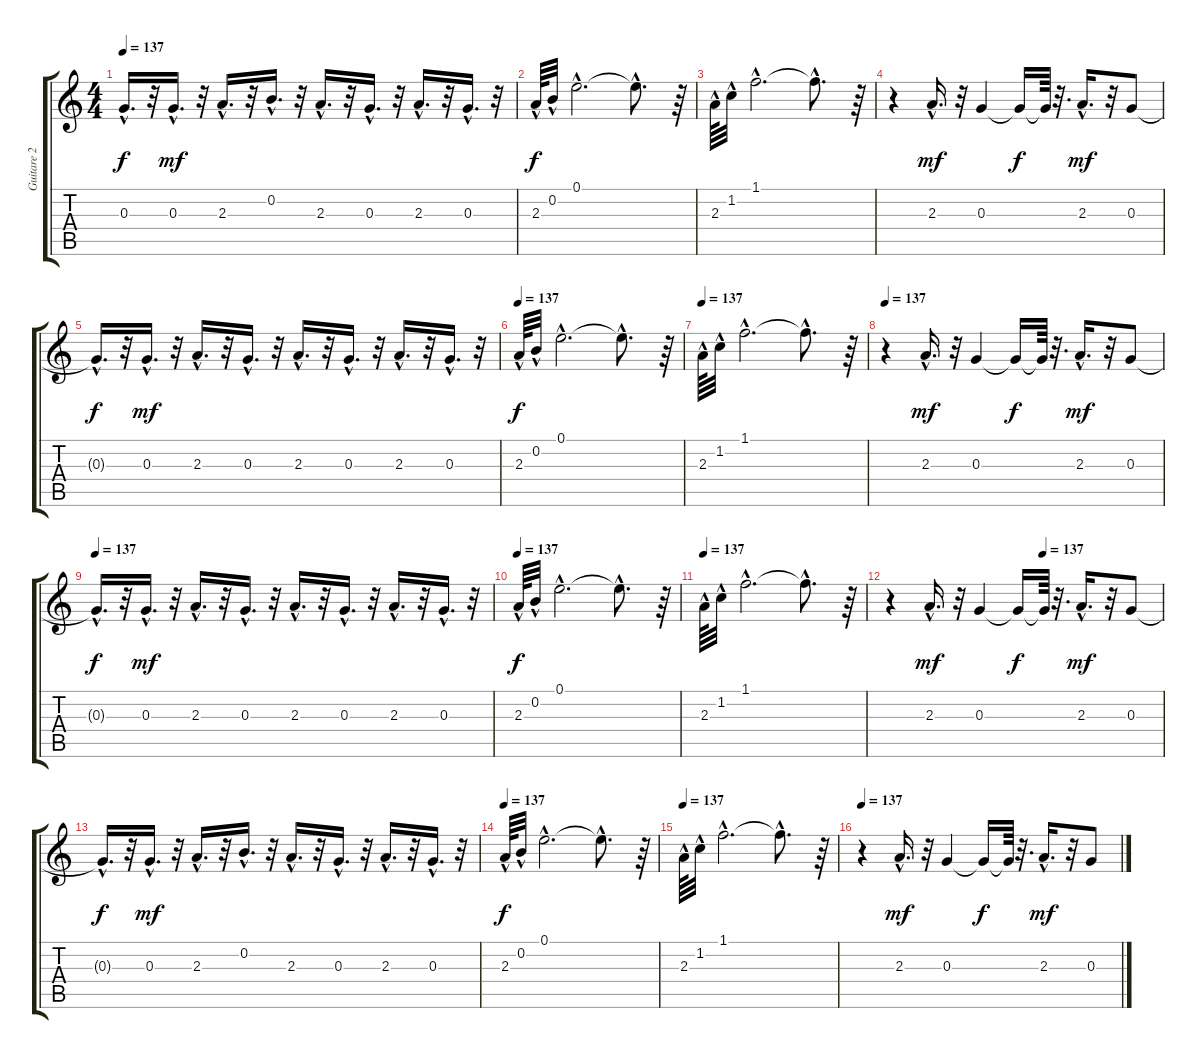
\track ("Guitare 2" "Guitare 2") {instrument acousticguitarnylon}
\staff {score tabs}
\tuning (E4 B3 G3 D3 A2 E2) {hide}
\ts (4 4)
\tempo 137
\clef g2
\ks c
0.3{hac t}.16{d dy f} r.32 0.3{hac}.16{d dy mf} r.32 2.3{hac}.16{d} r.32 0.2{hac}.16{d} r.32 2.3{hac}.16{d} r.32 0.3{hac}.16{d} r.32 2.3{hac}.16{d} r.32 0.3{hac}.16{d} r.32 |
2.3{hac}.64{dy f} 0.2{hac}.32 0.1{hac}.2{d} 0.1{hac t}.8{d} r.64 |
2.3{hac}.64 1.2{hac}.32 1.1{hac}.2{d} 1.1{hac t}.8{d} r.64 |
r.4 2.3{hac}.16{d dy mf} r.32 0.3.4 0.3{t}.16{dy f} 0.3{t}.64 r.32{d} 2.3{hac}.16{d dy mf} r.32 0.3.8 |
0.3{hac t}.16{d dy f} r.32 0.3{hac}.16{d dy mf} r.32 2.3{hac}.16{d} r.32 0.3{hac}.16{d} r.32 2.3{hac}.16{d} r.32 0.3{hac}.16{d} r.32 2.3{hac}.16{d} r.32 0.3{hac}.16{d} r.32 |
\tempo 137
2.3{hac}.64{dy f} 0.2{hac}.32 0.1{hac}.2{d} 0.1{hac t}.8{d} r.64 |
\tempo 137
2.3{hac}.64 1.2{hac}.32 1.1{hac}.2{d} 1.1{hac t}.8{d} r.64 |
\tempo 137
r.4 2.3{hac}.16{d dy mf} r.32 0.3.4 0.3{t}.16{dy f} 0.3{t}.64 r.32{d} 2.3{hac}.16{d dy mf} r.32 0.3.8 |
\tempo 137
0.3{hac t}.16{d dy f} r.32 0.3{hac}.16{d dy mf} r.32 2.3{hac}.16{d} r.32 0.3{hac}.16{d} r.32 2.3{hac}.16{d} r.32 0.3{hac}.16{d} r.32 2.3{hac}.16{d} r.32 0.3{hac}.16{d} r.32 |
\tempo 137
2.3{hac}.64{dy f} 0.2{hac}.32 0.1{hac}.2{d} 0.1{hac t}.8{d} r.64 |
\tempo 137
2.3{hac}.64 1.2{hac}.32 1.1{hac}.2{d} 1.1{hac t}.8{d} r.64 |
\tempo (137 0.5625)
r.4 2.3{hac}.16{d dy mf} r.32 0.3.4 0.3{t}.16{dy f} 0.3{t}.64 r.32{d} 2.3{hac}.16{d dy mf} r.32 0.3.8 |
0.3{hac t}.16{d dy f} r.32 0.3{hac}.16{d dy mf} r.32 2.3{hac}.16{d} r.32 0.2{hac}.16{d} r.32 2.3{hac}.16{d} r.32 0.3{hac}.16{d} r.32 2.3{hac}.16{d} r.32 0.3{hac}.16{d} r.32 |
\tempo 137
2.3{hac}.64{dy f} 0.2{hac}.32 0.1{hac}.2{d} 0.1{hac t}.8{d} r.64 |
\tempo 137
2.3{hac}.64 1.2{hac}.32 1.1{hac}.2{d} 1.1{hac t}.8{d} r.64 |
\tempo 137
r.4 2.3{hac}.16{d dy mf} r.32 0.3.4 0.3{t}.16{dy f} 0.3{t}.64 r.32{d} 2.3{hac}.16{d dy mf} r.32 0.3.8
